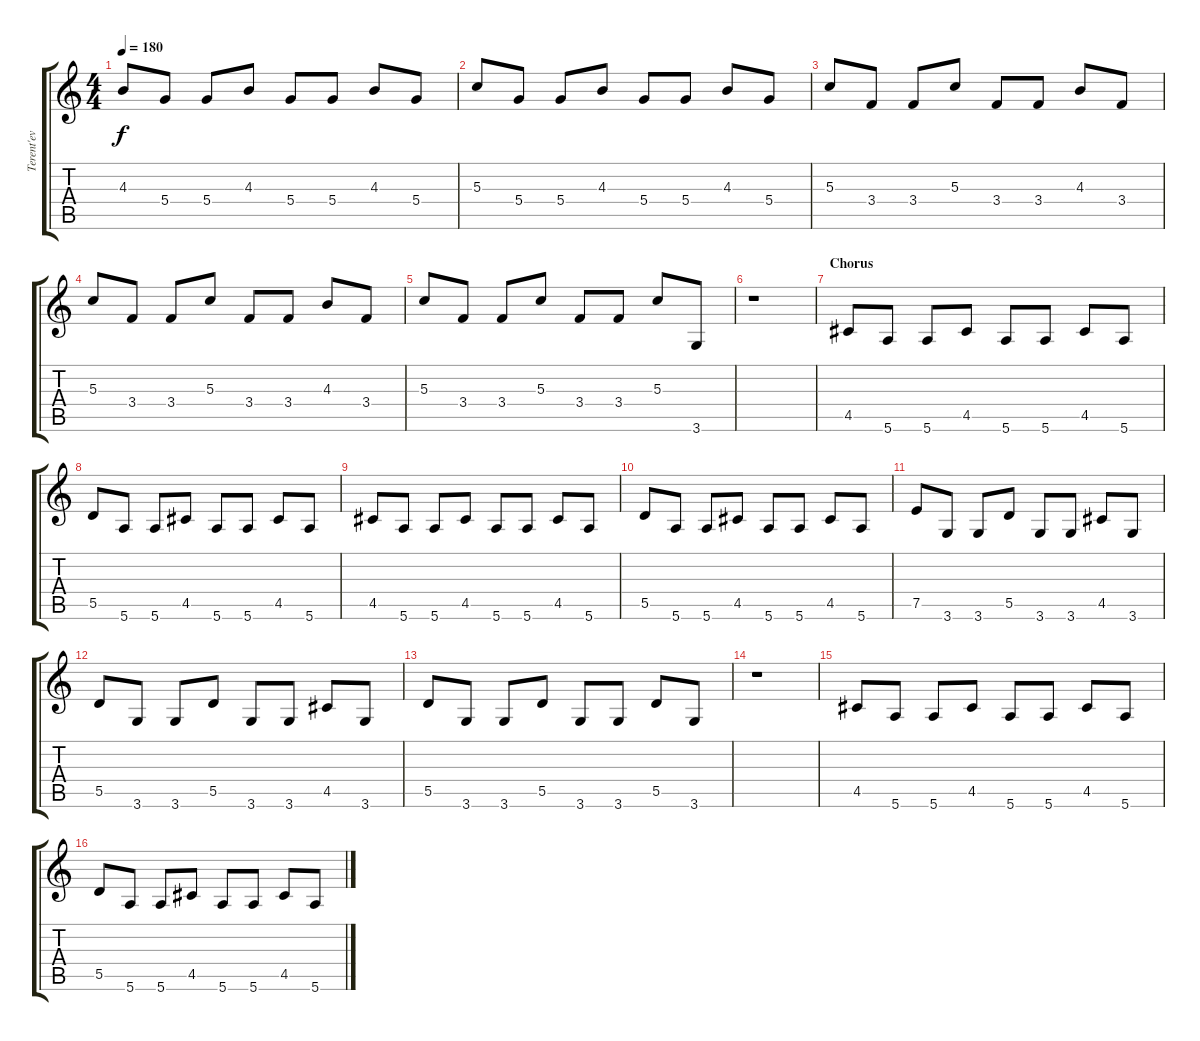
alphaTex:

\track ("Terent'ev" "Terent'ev") {instrument distortionguitar}
\staff {score tabs}
\tuning (E4 B3 G3 D3 A2 E2) {hide}
\ts (4 4)
\tempo 180
\clef g2
\ks c
4.3.8{dy f} 5.4.8 5.4.8 4.3.8 5.4.8 5.4.8 4.3.8 5.4.8 |
5.3.8 5.4.8 5.4.8 4.3.8 5.4.8 5.4.8 4.3.8 5.4.8 |
5.3.8 3.4.8 3.4.8 5.3.8 3.4.8 3.4.8 4.3.8 3.4.8 |
5.3.8 3.4.8 3.4.8 5.3.8 3.4.8 3.4.8 4.3.8 3.4.8 |
5.3.8 3.4.8 3.4.8 5.3.8 3.4.8 3.4.8 5.3.8 3.6.8 |
r.1 |
\section ("" "Chorus")
4.5.8 5.6.8 5.6.8 4.5.8 5.6.8 5.6.8 4.5.8 5.6.8 |
5.5.8 5.6.8 5.6.8 4.5.8 5.6.8 5.6.8 4.5.8 5.6.8 |
4.5.8 5.6.8 5.6.8 4.5.8 5.6.8 5.6.8 4.5.8 5.6.8 |
5.5.8 5.6.8 5.6.8 4.5.8 5.6.8 5.6.8 4.5.8 5.6.8 |
7.5.8 3.6.8 3.6.8 5.5.8 3.6.8 3.6.8 4.5.8 3.6.8 |
5.5.8 3.6.8 3.6.8 5.5.8 3.6.8 3.6.8 4.5.8 3.6.8 |
5.5.8 3.6.8 3.6.8 5.5.8 3.6.8 3.6.8 5.5.8 3.6.8 |
r.1 |
4.5.8 5.6.8 5.6.8 4.5.8 5.6.8 5.6.8 4.5.8 5.6.8 |
5.5.8 5.6.8 5.6.8 4.5.8 5.6.8 5.6.8 4.5.8 5.6.8
